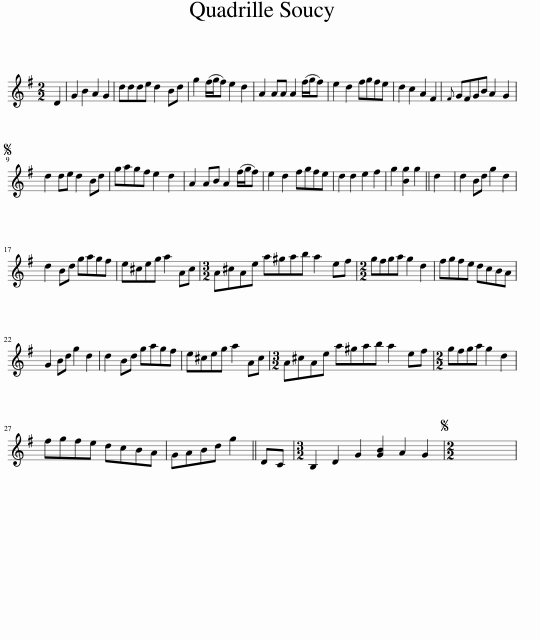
X:1
L:1/8
M:2/2
I:linebreak $
K:G
V:1 treble
V:1
 D2 | G2 B2 A2 G2 | ddde d2 Bd | g2 (f/g/f) e2 d2 | A2 AA A2 (f/g/f) | %5
 e2 d2 fgfe | d2 c2 A2 F2 |{F} GFGB A2 G2 |$S d2 de d2 Bd | gagf e2 d2 | %10
 A2 AB A2 (f/g/f) | e2 d2 fgfe | d2 d2 e2 f2 | g2 [Bg]2 g2 || d2 | %15
 d2 Bd g2 d2 |$ d2 Bd gagf | e^ceg a2 Ac |[M:3/2] A^cAe a^gab a2 ef |[M:2/2] gfga g2 d2 | %20
 fgfe dcBA |$ G2 Bd g2 d2 | d2 Bd gagf | e^ceg a2 Ac |[M:3/2] A^cAe a^gab a2 ef | %25
[M:2/2] gfga g2 d2 |$ fgfe dcBA | GABd g2 || DC |[M:3/2] B,2 D2 G2 [GB]2 A2 G2 | %30
[M:2/2]S x8 | %31
